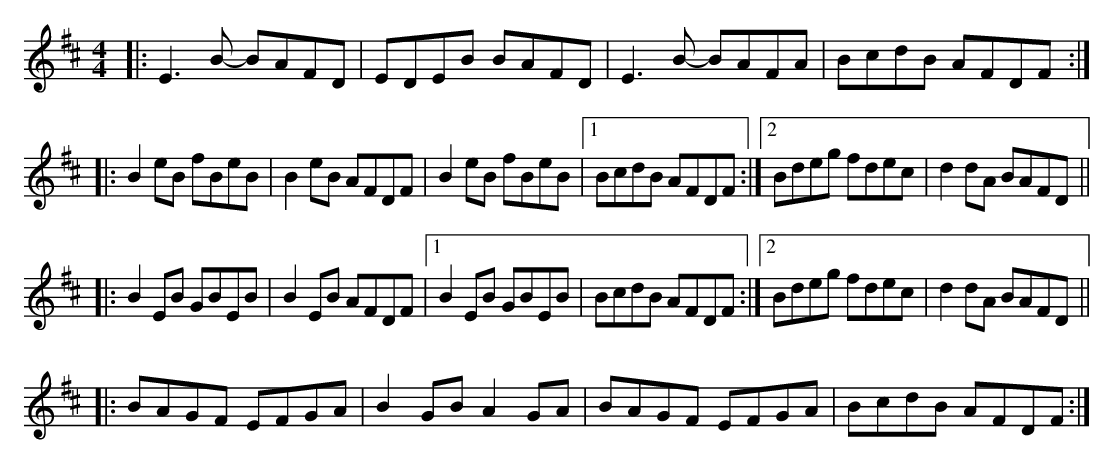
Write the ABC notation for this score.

X:1
M:4/4
K:Edor
|:E3 B- BAFD|EDEB BAFD|E3 B- BAFA|BcdB AFDF:|
|:B2 eB fBeB|B2 eB AFDF|B2eB fBeB|1 BcdB AFDF:|2 Bdeg fdec|d2 dA BAFD||
|:B2 EB GBEB|B2 EB AFDF|1 B2 EB GBEB|BcdB AFDF:|2 Bdeg fdec|d2 dA BAFD||
|:BAGF EFGA|B2 GB A2 GA|BAGF EFGA|BcdB AFDF:|
